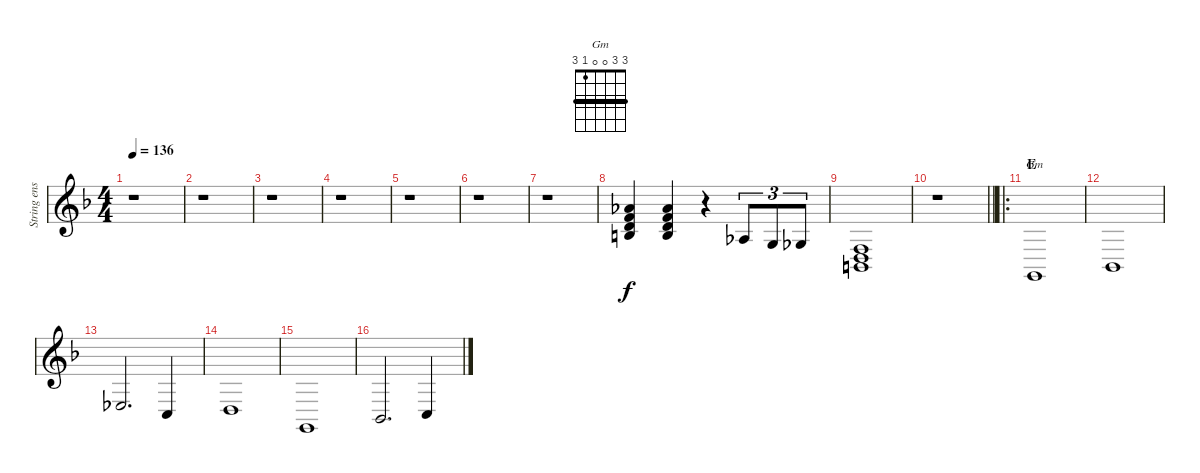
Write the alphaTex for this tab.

\track ("String ensemble high" "String ens") {instrument stringensemble1}
\staff {score}
\tuning (E4 B3 G3 D3 A2 E2) {hide}
\chord ("Gm" 3 3 0 0 1 3) {barre 3}
\ts (4 4)
\tempo 136
\clef g2
\ks dminor
r.1{dy f} |
r.1 |
r.1 |
r.1 |
r.1 |
r.1 |
r.1 |
(4.1 6.2 7.3 9.4).4 (4.1 6.2 7.3 9.4).4 r.4 1.3.8{tu (3 2)} 0.3.8{tu (3 2)} 4.4.8{tu (3 2)} |
(3.4 5.5 7.6).1 |
\barLineRight lightlight
r.1 |
\ro
\section ("" "E")
3.6.1{ch "Gm"} |
1.5.1 |
1.4.2{d} 3.5.4 |
5.5.1 |
3.6.1 |
1.5.2{d} 3.5.4
